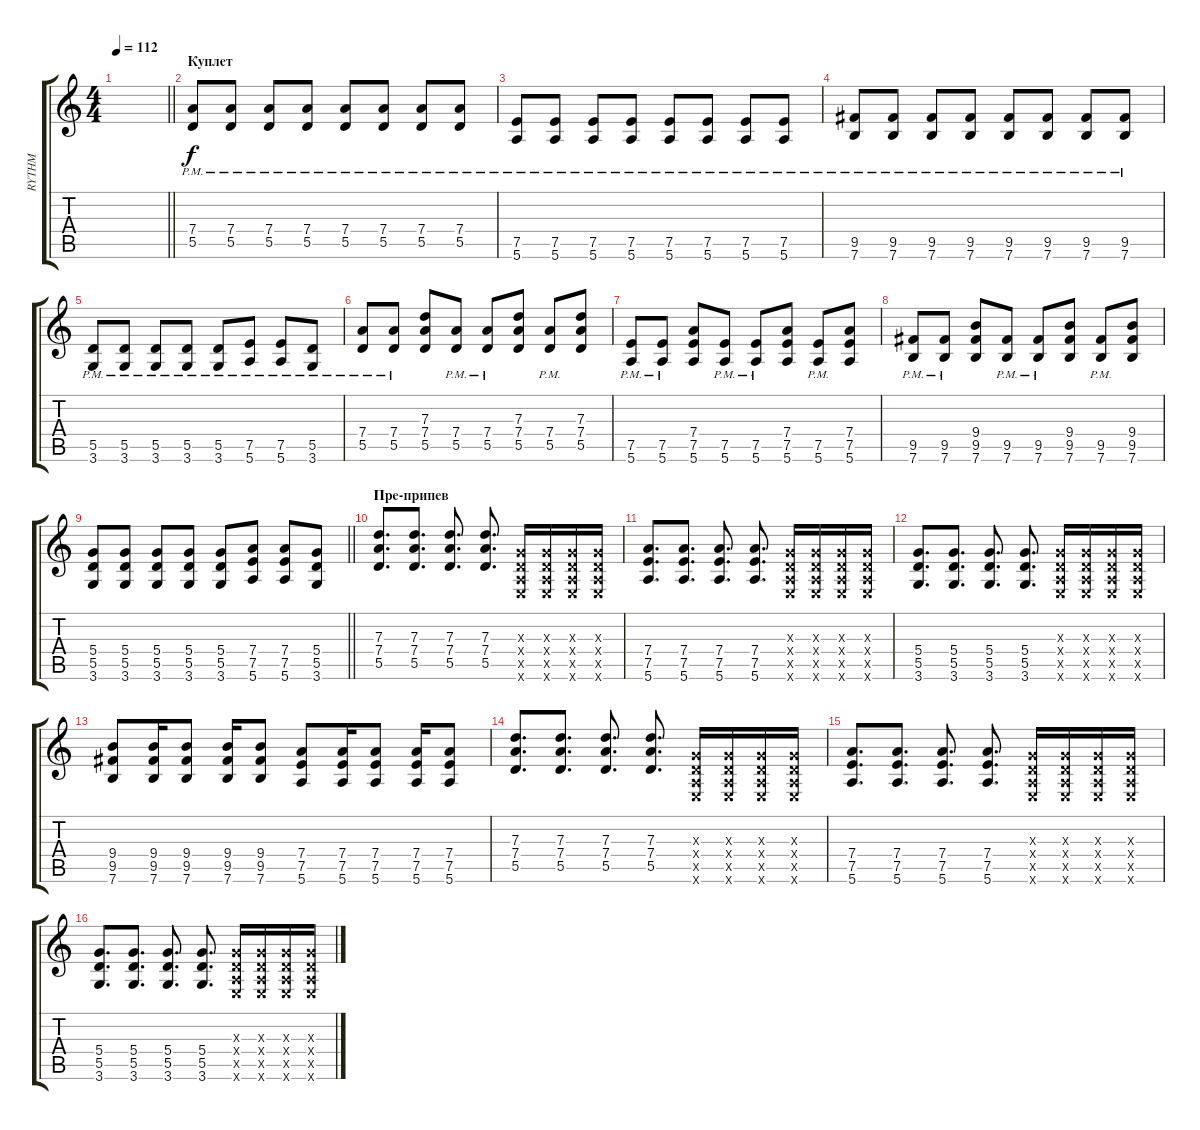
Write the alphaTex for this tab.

\track ("RYTHM" "RYTHM") {instrument distortionguitar}
\staff {score tabs}
\tuning (E4 B3 G3 D3 A2 E2) {hide}
\ts (4 4)
\tempo 112
\clef g2
\barLineRight lightlight
\ks c
|
\section ("" "Куплет")
(7.4{pm} 5.5{pm}).8 (7.4{pm} 5.5{pm}).8 (7.4{pm} 5.5{pm}).8 (7.4{pm} 5.5{pm}).8 (7.4{pm} 5.5{pm}).8 (7.4{pm} 5.5{pm}).8 (7.4{pm} 5.5{pm}).8 (7.4{pm} 5.5{pm}).8 |
(7.5{pm} 5.6{pm}).8 (7.5{pm} 5.6{pm}).8 (7.5{pm} 5.6{pm}).8 (7.5{pm} 5.6{pm}).8 (7.5{pm} 5.6{pm}).8 (7.5{pm} 5.6{pm}).8 (7.5{pm} 5.6{pm}).8 (7.5{pm} 5.6{pm}).8 |
(9.5{pm} 7.6{pm}).8 (9.5{pm} 7.6{pm}).8 (9.5{pm} 7.6{pm}).8 (9.5{pm} 7.6{pm}).8 (9.5{pm} 7.6{pm}).8 (9.5{pm} 7.6{pm}).8 (9.5{pm} 7.6{pm}).8 (9.5{pm} 7.6{pm}).8 |
(5.5{pm} 3.6{pm}).8 (5.5{pm} 3.6{pm}).8 (5.5{pm} 3.6{pm}).8 (5.5{pm} 3.6{pm}).8 (5.5{pm} 3.6{pm}).8 (7.5{pm} 5.6{pm}).8 (7.5{pm} 5.6{pm}).8 (5.5{pm} 3.6{pm}).8 |
(7.4{pm} 5.5{pm}).8 (7.4{pm} 5.5{pm}).8 (7.3 7.4 5.5).8 (7.4{pm} 5.5{pm}).8 (7.4{pm} 5.5{pm}).8 (7.3 7.4 5.5).8 (7.4{pm} 5.5{pm}).8 (7.3 7.4 5.5).8 |
(7.5{pm} 5.6{pm}).8 (7.5{pm} 5.6{pm}).8 (7.4 7.5 5.6).8 (7.5{pm} 5.6{pm}).8 (7.5{pm} 5.6{pm}).8 (7.4 7.5 5.6).8 (7.5{pm} 5.6{pm}).8 (7.4 7.5 5.6).8 |
(9.5{pm} 7.6{pm}).8 (9.5{pm} 7.6{pm}).8 (9.4 9.5 7.6).8 (9.5{pm} 7.6{pm}).8 (9.5{pm} 7.6{pm}).8 (9.4 9.5 7.6).8 (9.5{pm} 7.6{pm}).8 (9.4 9.5 7.6).8 |
\barLineRight lightlight
(5.4 5.5 3.6).8 (5.4 5.5 3.6).8 (5.4 5.5 3.6).8 (5.4 5.5 3.6).8 (5.4 5.5 3.6).8 (7.4 7.5 5.6).8 (7.4 7.5 5.6).8 (5.4 5.5 3.6).8 |
\section ("" "Пре-припев")
(7.3 7.4 5.5).8{d} (7.3 7.4 5.5).8{d} (7.3 7.4 5.5).8{d} (7.3 7.4 5.5).8{d} (0.3{x} 0.4{x} 0.5{x} 0.6{x}).16 (0.3{x} 0.4{x} 0.5{x} 0.6{x}).16 (0.3{x} 0.4{x} 0.5{x} 0.6{x}).16 (0.3{x} 0.4{x} 0.5{x} 0.6{x}).16 |
(7.4 7.5 5.6).8{d} (7.4 7.5 5.6).8{d} (7.4 7.5 5.6).8{d} (7.4 7.5 5.6).8{d} (0.3{x} 0.4{x} 0.5{x} 0.6{x}).16 (0.3{x} 0.4{x} 0.5{x} 0.6{x}).16 (0.3{x} 0.4{x} 0.5{x} 0.6{x}).16 (0.3{x} 0.4{x} 0.5{x} 0.6{x}).16 |
(5.4 5.5 3.6).8{d} (5.4 5.5 3.6).8{d} (5.4 5.5 3.6).8{d} (5.4 5.5 3.6).8{d} (0.3{x} 0.4{x} 0.5{x} 0.6{x}).16 (0.3{x} 0.4{x} 0.5{x} 0.6{x}).16 (0.3{x} 0.4{x} 0.5{x} 0.6{x}).16 (0.3{x} 0.4{x} 0.5{x} 0.6{x}).16 |
(9.4 9.5 7.6).8 (9.4 9.5 7.6).16 (9.4 9.5 7.6).8 (9.4 9.5 7.6).16 (9.4 9.5 7.6).8 (7.4 7.5 5.6).8 (7.4 7.5 5.6).16 (7.4 7.5 5.6).8 (7.4 7.5 5.6).16 (7.4 7.5 5.6).8 |
(7.3 7.4 5.5).8{d} (7.3 7.4 5.5).8{d} (7.3 7.4 5.5).8{d} (7.3 7.4 5.5).8{d} (0.3{x} 0.4{x} 0.5{x} 0.6{x}).16 (0.3{x} 0.4{x} 0.5{x} 0.6{x}).16 (0.3{x} 0.4{x} 0.5{x} 0.6{x}).16 (0.3{x} 0.4{x} 0.5{x} 0.6{x}).16 |
(7.4 7.5 5.6).8{d} (7.4 7.5 5.6).8{d} (7.4 7.5 5.6).8{d} (7.4 7.5 5.6).8{d} (0.3{x} 0.4{x} 0.5{x} 0.6{x}).16 (0.3{x} 0.4{x} 0.5{x} 0.6{x}).16 (0.3{x} 0.4{x} 0.5{x} 0.6{x}).16 (0.3{x} 0.4{x} 0.5{x} 0.6{x}).16 |
(5.4 5.5 3.6).8{d} (5.4 5.5 3.6).8{d} (5.4 5.5 3.6).8{d} (5.4 5.5 3.6).8{d} (0.3{x} 0.4{x} 0.5{x} 0.6{x}).16 (0.3{x} 0.4{x} 0.5{x} 0.6{x}).16 (0.3{x} 0.4{x} 0.5{x} 0.6{x}).16 (0.3{x} 0.4{x} 0.5{x} 0.6{x}).16
